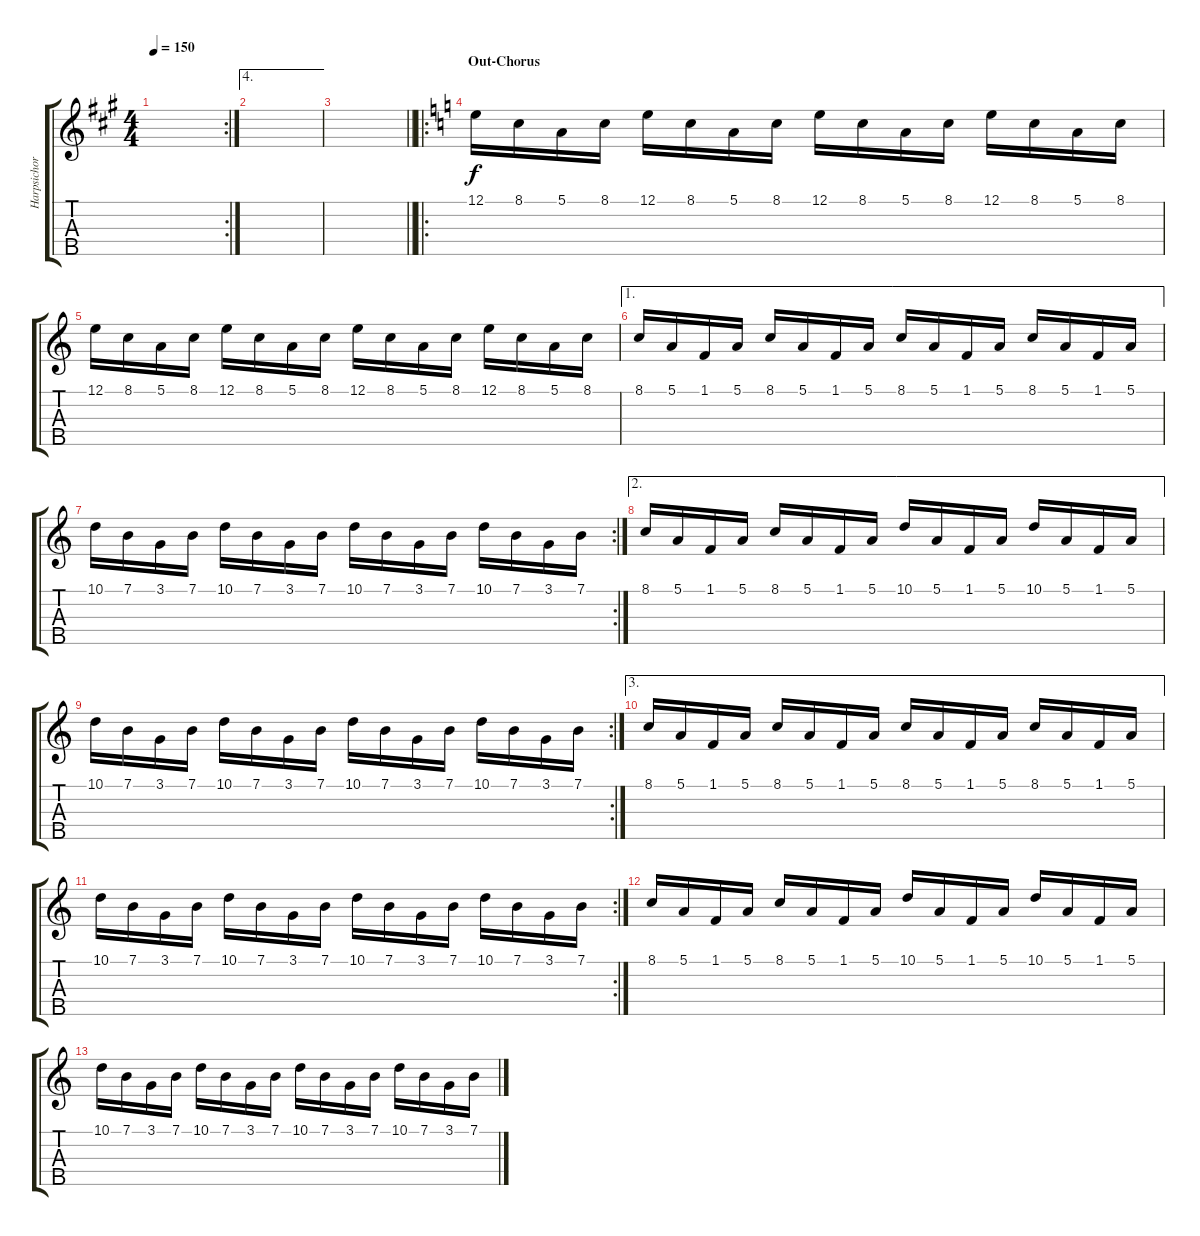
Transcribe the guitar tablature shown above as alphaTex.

\track ("Harpsichord Treble" "Harpsichor") {instrument harpsichord}
\staff {score tabs}
\tuning (E4 C4 G3 E3 C3) {hide}
\rc 2
\ts (4 4)
\tempo 150
\clef g2
\ks f#minor
|
\ae 4
|
\barLineRight lightlight
|
\ro
\section ("" "Out-Chorus")
\ks aminor
12.1.16 8.1.16 5.1.16 8.1.16 12.1.16 8.1.16 5.1.16 8.1.16 12.1.16 8.1.16 5.1.16 8.1.16 12.1.16 8.1.16 5.1.16 8.1.16 |
12.1.16 8.1.16 5.1.16 8.1.16 12.1.16 8.1.16 5.1.16 8.1.16 12.1.16 8.1.16 5.1.16 8.1.16 12.1.16 8.1.16 5.1.16 8.1.16 |
\ae 1
8.1.16 5.1.16 1.1.16 5.1.16 8.1.16 5.1.16 1.1.16 5.1.16 8.1.16 5.1.16 1.1.16 5.1.16 8.1.16 5.1.16 1.1.16 5.1.16 |
\rc 2
10.1.16 7.1.16 3.1.16 7.1.16 10.1.16 7.1.16 3.1.16 7.1.16 10.1.16 7.1.16 3.1.16 7.1.16 10.1.16 7.1.16 3.1.16 7.1.16 |
\ae 2
8.1.16 5.1.16 1.1.16 5.1.16 8.1.16 5.1.16 1.1.16 5.1.16 10.1.16 5.1.16 1.1.16 5.1.16 10.1.16 5.1.16 1.1.16 5.1.16 |
\rc 2
10.1.16 7.1.16 3.1.16 7.1.16 10.1.16 7.1.16 3.1.16 7.1.16 10.1.16 7.1.16 3.1.16 7.1.16 10.1.16 7.1.16 3.1.16 7.1.16 |
\ae 3
8.1.16 5.1.16 1.1.16 5.1.16 8.1.16 5.1.16 1.1.16 5.1.16 8.1.16 5.1.16 1.1.16 5.1.16 8.1.16 5.1.16 1.1.16 5.1.16 |
\rc 2
10.1.16 7.1.16 3.1.16 7.1.16 10.1.16 7.1.16 3.1.16 7.1.16 10.1.16 7.1.16 3.1.16 7.1.16 10.1.16 7.1.16 3.1.16 7.1.16 |
8.1.16 5.1.16 1.1.16 5.1.16 8.1.16 5.1.16 1.1.16 5.1.16 10.1.16 5.1.16 1.1.16 5.1.16 10.1.16 5.1.16 1.1.16 5.1.16 |
10.1.16 7.1.16 3.1.16 7.1.16 10.1.16 7.1.16 3.1.16 7.1.16 10.1.16 7.1.16 3.1.16 7.1.16 10.1.16 7.1.16 3.1.16 7.1.16
